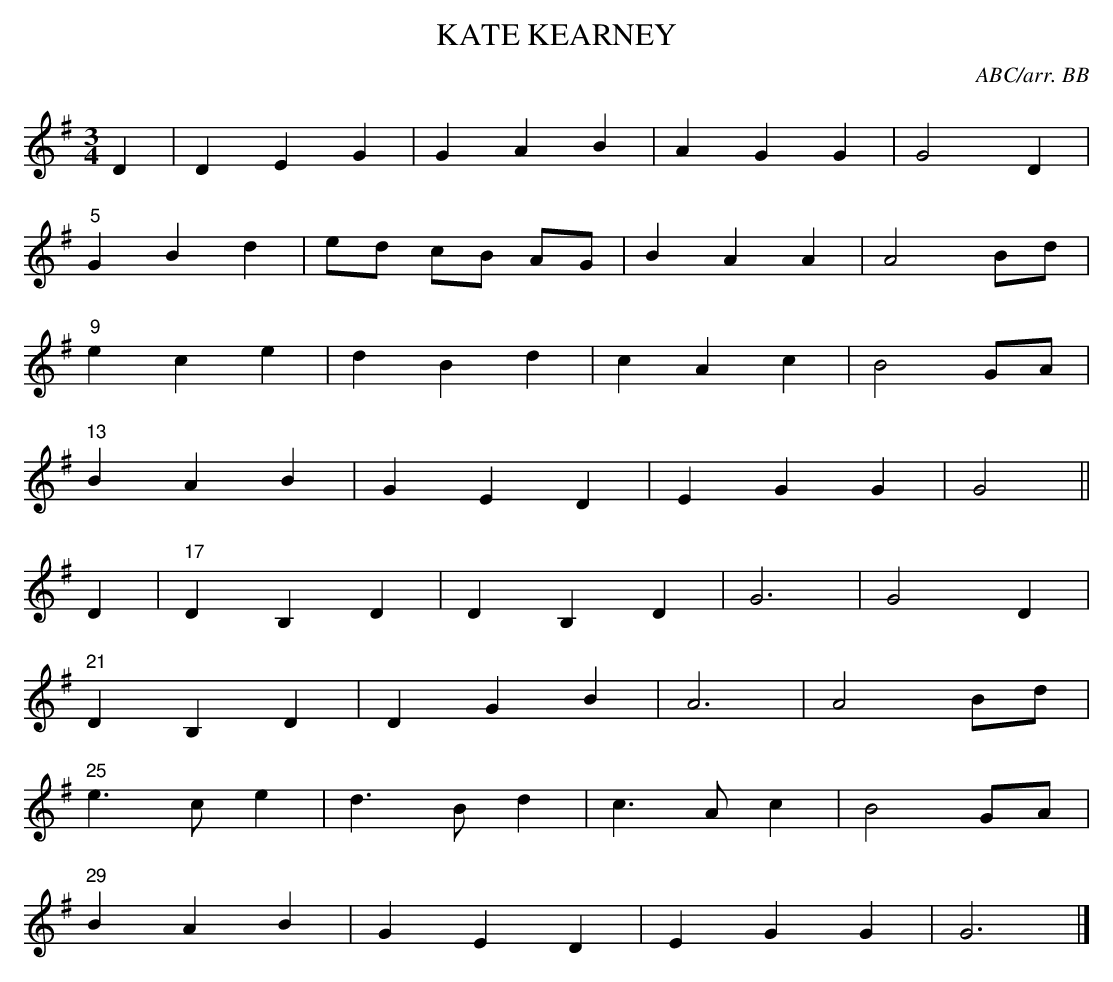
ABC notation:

X:1
T:KATE KEARNEY
C:ABC/arr. BB
L:1/8
M:3/4
K:G
D2|D2E2G2|G2A2B2|A2G2G2|G4D2|
"5"G2B2d2|ed cB AG|B2A2A2|A4 Bd|
"9"e2c2e2|d2B2d2|c2A2c2|B4 GA|
"13"B2A2B2|G2E2D2|E2G2G2|G4||
D2|"17"D2B,2D2|D2B,2D2|G6|G4D2|
"21"D2B,2D2|D2G2B2|A6|A4 Bd|
"25"e3ce2|d3Bd2|c3Ac2|B4 GA|
"29"B2A2B2|G2E2D2|E2G2G2|G6|]
